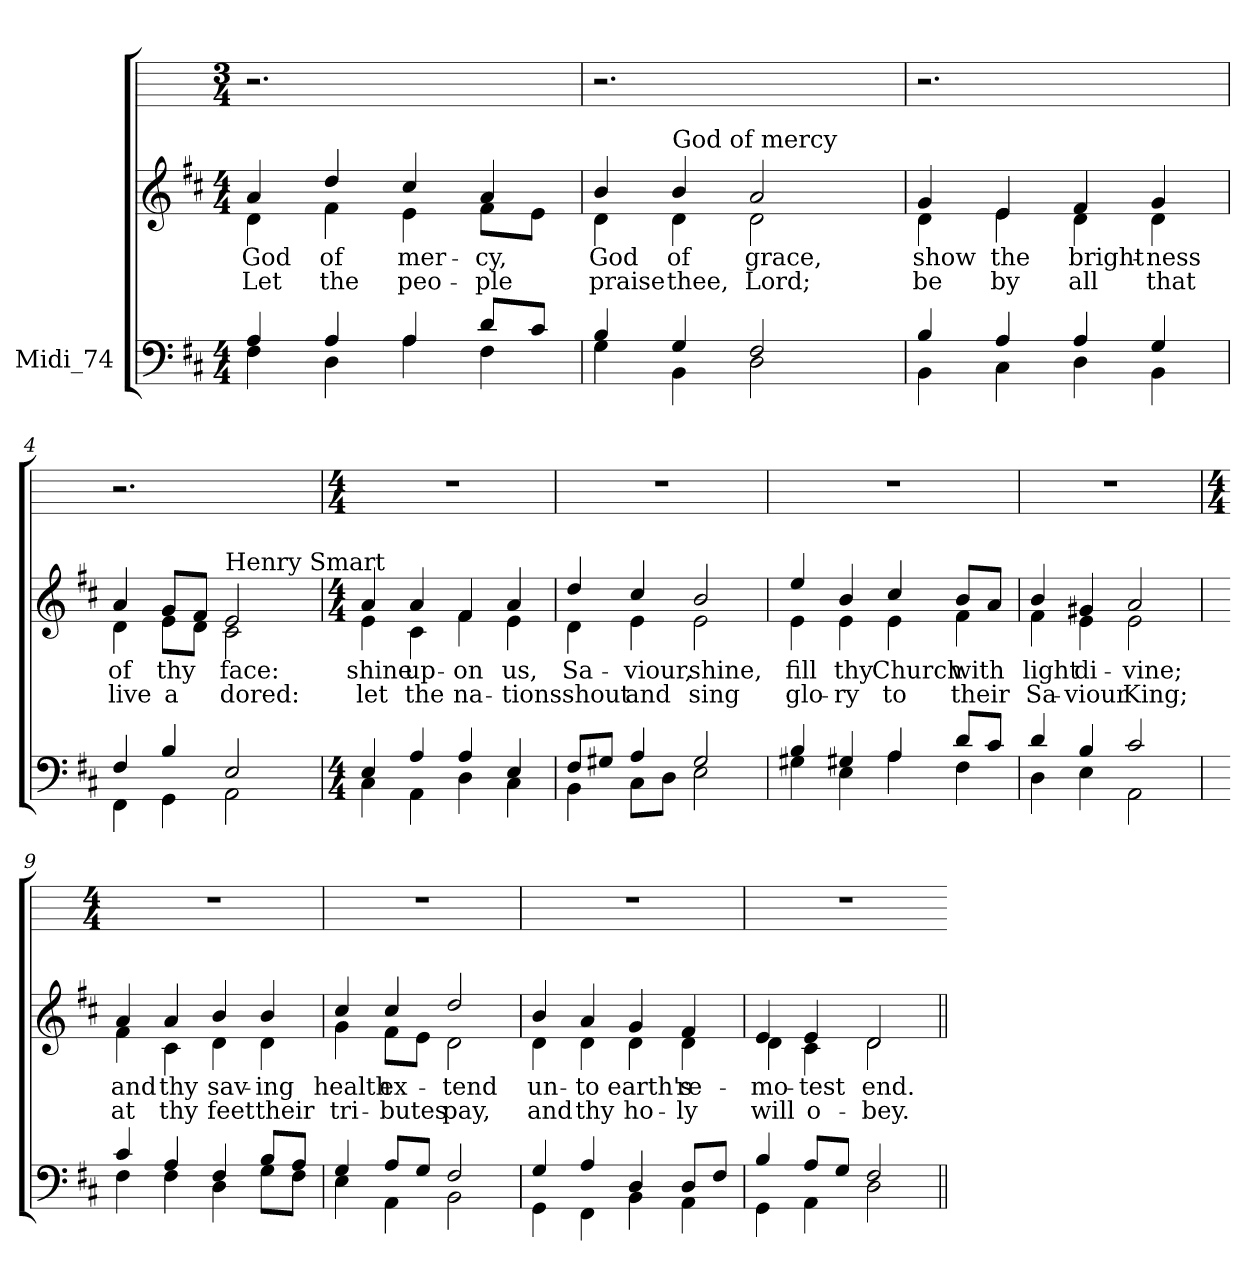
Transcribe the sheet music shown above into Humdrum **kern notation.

**kern	**kern	**text	**text	**kern
*part3	*part2	*part2	*part2	*part1
*staff3	*staff2	*staff2	*staff2	*staff1
*I"Midi_74	*	*	*	*
*clefF4	*clefG2	*	*	*
*k[f#c#]	*k[f#c#]	*	*	*
*D:	*D:	*	*	*
*M4/4	*M4/4	*	*	*M3/4
=1	=1	=1	=1	=1
*^	*	*	*	*
!	!	!LO:TX:a:t=H.F. Lyte	!	!	!
!	!	!	!LO:LY:b	!LO:LY:b	!
*	*	*^	*	*	*
4A/	4F#\	4a/	4d\	God	Let	2.r
!	!	!	!	!LO:LY:b	!LO:LY:b	!
4A/	4D\	4dd/	4f#\	of	the	.
!	!	!	!	!LO:LY:b	!LO:LY:b	!
4A/	4A\	4cc#/	4e\	mer-	-peo-	.
!	!	!	!	!LO:LY:b	!LO:LY:b	!
8d/L	4F#\	4a/	8f#\L	-cy,	ple	4ryy
8c#/J	.	.	8e\J	.	.	.
=2	=2	=2	=2	=2	=2	=2
!	!	!	!	!LO:LY:b	!LO:LY:b	!
4B/	4G\	4b/	4d\	God	praise	2.r
!	!	!LO:TX:a:t=God of mercy	!	!	!	!
!	!	!	!	!LO:LY:b	!LO:LY:b	!
4G/	4BB\	4b/	4d\	of	thee,	.
!	!	!	!	!LO:LY:b	!LO:LY:b	!
2F#/	2D\	2a/	2d\	grace,	Lord;	.
.	.	.	.	.	.	4ryy
=3	=3	=3	=3	=3	=3	=3
!	!	!	!	!LO:LY:b	!LO:LY:b	!
4B/	4BB\	4g/	4d\	show	be	2.r
!	!	!	!	!LO:LY:b	!LO:LY:b	!
4A/	4C#\	4e/	4e\	the	by	.
!	!	!	!	!LO:LY:b	!LO:LY:b	!
4A/	4D\	4f#/	4d\	bright-	-all	.
!	!	!	!	!LO:LY:b	!LO:LY:b	!
4G/	4BB\	4g/	4d\	ness	that	4ryy
=4	=4	=4	=4	=4	=4	=4
!	!	!	!	!LO:LY:b	!LO:LY:b	!
4F#/	4FF#\	4a/	4d\	of	live	2.r
!	!	!	!	!LO:LY:b	!LO:LY:b	!
4B/	4GG\	8g/L	8e\L	thy	a	.
.	.	8f#/J	8d\J	.	.	.
!	!	!LO:TX:a:t=Henry Smart	!	!	!	!
!	!	!	!	!LO:LY:b	!LO:LY:b	!
2E/	2AA\	2e/	2c#\	face:	dored:	.
.	.	.	.	.	.	4ryy
!!LO:LB:g=z
=5	=5	=5	=5	=5	=5	=5
*M4/4	*	*M4/4	*	*	*	*M4/4
!	!	!	!	!LO:LY:b	!LO:LY:b	!
4E/	4C#\	4a/	4e\	shine	let	1r
!	!	!	!	!LO:LY:b	!LO:LY:b	!
4A/	4AA\	4a/	4c#\	up-	-the	.
!	!	!	!	!LO:LY:b	!LO:LY:b	!
4A/	4D\	4f#/	4f#\	on	na-	.
!	!	!	!	!LO:LY:b	!LO:LY:b	!
4E/	4C#\	4a/	4e\	-us,	tions	.
=6	=6	=6	=6	=6	=6	=6
!	!	!	!	!LO:LY:b	!LO:LY:b	!
8F#/L	4BB\	4dd/	4d\	Sa-	-shout	1r
8G#X/J	.	.	.	.	.	.
!	!	!	!	!LO:LY:b	!LO:LY:b	!
4A/	8C#\L	4cc#/	4e\	viour,	and	.
.	8D\J	.	.	.	.	.
!	!	!	!	!LO:LY:b	!LO:LY:b	!
2G#/	2E\	2b/	2e\	shine,	sing	.
=7	=7	=7	=7	=7	=7	=7
!	!	!	!	!LO:LY:b	!LO:LY:b	!
4B/	4G#X\	4ee/	4e\	fill	glo-	1r
!	!	!	!	!LO:LY:b	!LO:LY:b	!
4G#X/	4E\	4b/	4e\	-thy	ry	.
!	!	!	!	!LO:LY:b	!LO:LY:b	!
4A/	4A\	4cc#/	4e\	Church	to	.
!	!	!	!	!LO:LY:b	!LO:LY:b	!
8d/L	4F#\	8b/L	4f#\	with	their	.
8c#/J	.	8a/J	.	.	.	.
=8	=8	=8	=8	=8	=8	=8
!	!	!	!	!LO:LY:b	!LO:LY:b	!
4d/	4D\	4b/	4f#\	light	Sa-	1r
!	!	!	!	!LO:LY:b	!LO:LY:b	!
4B/	4E\	4g#X/	4e\	-di-	-viour	.
!	!	!	!	!LO:LY:b	!LO:LY:b	!
2c#/	2AA\	2a/	2e\	vine;	King;	.
!!LO:LB:g=z
=9	=9	=9	=9	=9	=9	=9
*	*	*	*	*	*	*M4/4
!	!	!	!	!LO:LY:b	!LO:LY:b	!
4c#/	4F#\	4a/	4f#\	and	at	1r
!	!	!	!	!LO:LY:b	!LO:LY:b	!
4A/	4F#\	4a/	4c#\	thy	thy	.
!	!	!	!	!LO:LY:b	!LO:LY:b	!
4F#/	4D\	4b/	4d\	sav-	-feet	.
!	!	!	!	!LO:LY:b	!LO:LY:b	!
8B/L	8G\L	4b/	4d\	ing	their	.
8A/J	8F#\J	.	.	.	.	.
=10	=10	=10	=10	=10	=10	=10
!	!	!	!	!LO:LY:b	!LO:LY:b	!
4G/	4E\	4cc#/	4g\	health	tri-	1r
!	!	!	!	!LO:LY:b	!LO:LY:b	!
8A/L	4AA\	4cc#/	8f#\L	-ex-	-butes	.
8G/J	.	.	8e\J	.	.	.
!	!	!	!	!LO:LY:b	!LO:LY:b	!
2F#/	2BB\	2dd/	2d\	tend	pay,	.
=11	=11	=11	=11	=11	=11	=11
!	!	!	!	!LO:LY:b	!LO:LY:b	!
4G/	4GG\	4b/	4d\	un-	-and	1r
!	!	!	!	!LO:LY:b	!LO:LY:b	!
4A/	4FF#\	4a/	4d\	to	thy	.
!	!	!	!	!LO:LY:b	!LO:LY:b	!
4D/	4BB\	4g/	4d\	earth's	ho-	.
!	!	!	!	!LO:LY:b	!LO:LY:b	!
8D/L	4AA\	4f#/	4d\	-re-	-ly	.
8F#/J	.	.	.	.	.	.
=12	=12	=12	=12	=12	=12	=12
!	!	!	!	!LO:LY:b	!LO:LY:b	!
4B/	4GG\	4e/	4d\	mo-	-will	1r
!	!	!	!	!LO:LY:b	!LO:LY:b	!
8A/L	4AA\	4e/	4c#\	test	o-	.
8G/J	.	.	.	.	.	.
!	!	!	!	!LO:LY:b	!LO:LY:b	!
2F#/	2D\	2d/	2d\	-end.	bey.	.
*v	*v	*	*	*	*	*
*	*v	*v	*	*	*
=||	=||	=	=	=
*-	*-	*-	*-	*-
